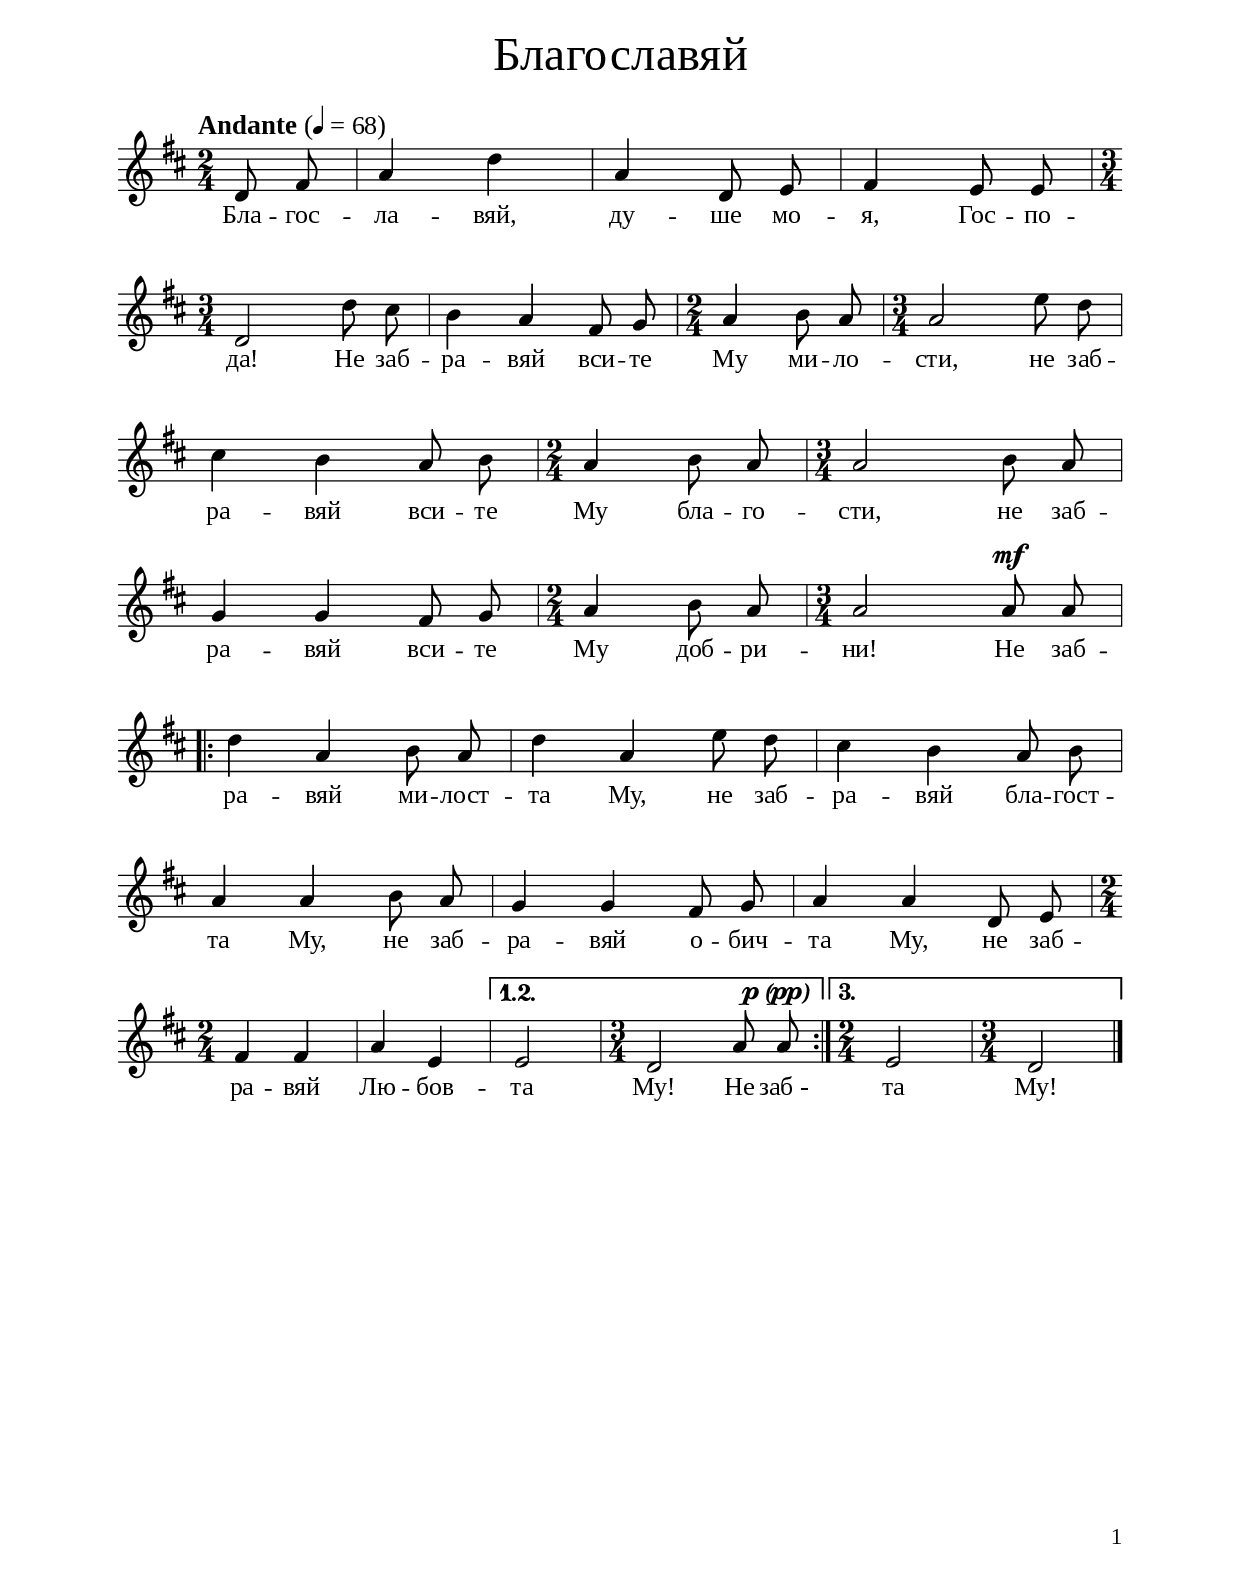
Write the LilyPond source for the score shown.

\version "2.24.3"

% include paper part and global functions
\include "include/globals.ily"

\bookpart {
  \label #'ref024
  \tocItem \markup "Благославяй"
  \include "include/bookpart-paper.ily"
  \score {
    \include "include/score-layout.ily"

    \new Voice \absolute {
      \clef treble
      \key d \major
      \time 2/4
      \tempoFunc "Andante" 4 "68"
      \autoBeamOff
      \partial 4

      d'8 fis'8 | a'4 d''4 | a'4 d'8 e'8 | fis'4 e'8 e'8 \break |
      \time 3/4  d'2 d''8 cis''8 | b'4 a'4 fis'8 g'8 | \time 2/4  a'4 b'8 a'8 | \time 3/4  a'2 e''8 d''8 \break |
      cis''4 b'4 a'8 b'8| \time 2/4 a'4 b'8 a'8 | \time 3/4 a'2 b'8 a'8 |\break
      g'4 g'4 fis'8 g'8 | \time 2/4  a'4 b'8 a'8 | \time 3/4  a'2
      a'8^\mf a'8  \break
      \repeat volta 3 {
        d''4 a'4 b'8 a'8 |  d''4 a'4 e''8 d''8 |  cis''4 b'4 a'8 b'8 \break |
        a'4 a'4 b'8 a'8 | g'4 g'4 fis'8 g'8 | a'4 a'4 d'8 e'8 \time 2/4 \break |
        fis'4 fis'4 | a'4  e'4 |
      } \alternative {
        {
          e'2  | \time 3/4 d'2 a'8  a'8^\markup {
            \center-align \concat {
              \dynamic p
              \normal-text { \bold { \italic " (" } }
              \dynamic pp
              \normal-text { \bold { \italic ")" } }
            }
          } |
        }
        { \time 2/4 e'2 | \time 3/4  d'2 \bar "|." }
      }
    }

    \addlyrics {
      Бла -- гос --
      ла -- вяй, ду -- ше мо -- я, Гос -- по -- да!
      Не заб -- ра -- вяй вси -- те Му ми -- ло --
      сти, не заб -- ра -- вяй вси -- те Му бла -- го
      -- сти, не заб -- ра -- вяй вси -- те Му доб --
      ри -- ни! Не заб -- ра -- вяй ми -- лост -- та
      Му, не заб -- ра -- вяй бла -- гост -- та Му, не
      заб -- ра -- вяй о -- бич -- та Му, не заб -- ра
      -- вяй Лю -- бов -- та Му! Не "заб -" та Му!
    }

    \header {
      title = \titleFunc #'ref_desc_1 "Благославяй" "Blagoslavjaj"
    }

    \midi{}

  } % score

} % bookpart
